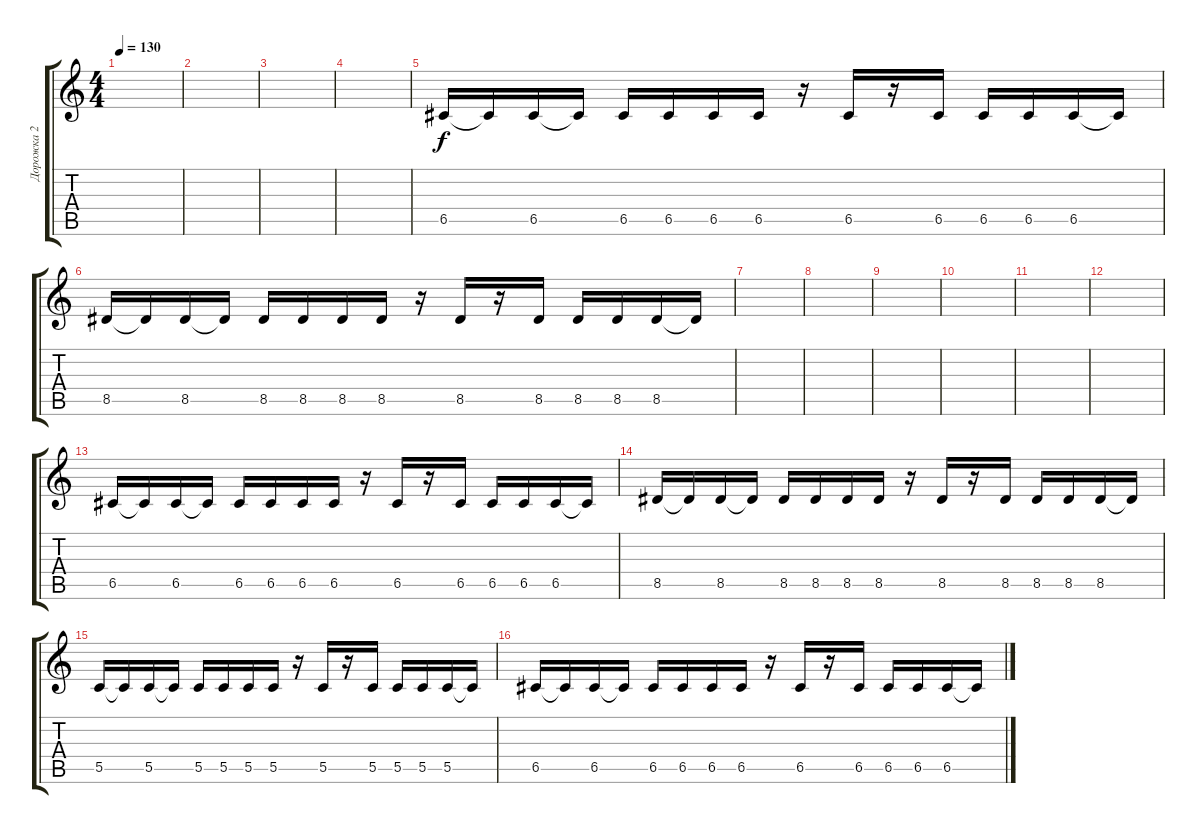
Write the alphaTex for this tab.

\track ("Дорожка 2" "Дорожка 2") {instrument overdrivenguitar}
\staff {score tabs}
\tuning (D4 A3 F3 C3 G2 C2) {hide}
\ts (4 4)
\tempo 130
\clef g2
\ks c
|
|
|
|
6.5.16 6.5{t}.16 6.5.16 6.5{t}.16 6.5.16 6.5.16 6.5.16 6.5.16 r.16 6.5.16 r.16 6.5.16 6.5.16 6.5.16 6.5.16 6.5{t}.16 |
8.5.16 8.5{t}.16 8.5.16 8.5{t}.16 8.5.16 8.5.16 8.5.16 8.5.16 r.16 8.5.16 r.16 8.5.16 8.5.16 8.5.16 8.5.16 8.5{t}.16 |
|
|
|
|
|
|
6.5.16 6.5{t}.16 6.5.16 6.5{t}.16 6.5.16 6.5.16 6.5.16 6.5.16 r.16 6.5.16 r.16 6.5.16 6.5.16 6.5.16 6.5.16 6.5{t}.16 |
8.5.16 8.5{t}.16 8.5.16 8.5{t}.16 8.5.16 8.5.16 8.5.16 8.5.16 r.16 8.5.16 r.16 8.5.16 8.5.16 8.5.16 8.5.16 8.5{t}.16 |
5.5.16 5.5{t}.16 5.5.16 5.5{t}.16 5.5.16 5.5.16 5.5.16 5.5.16 r.16 5.5.16 r.16 5.5.16 5.5.16 5.5.16 5.5.16 5.5{t}.16 |
6.5.16 6.5{t}.16 6.5.16 6.5{t}.16 6.5.16 6.5.16 6.5.16 6.5.16 r.16 6.5.16 r.16 6.5.16 6.5.16 6.5.16 6.5.16 6.5{t}.16
